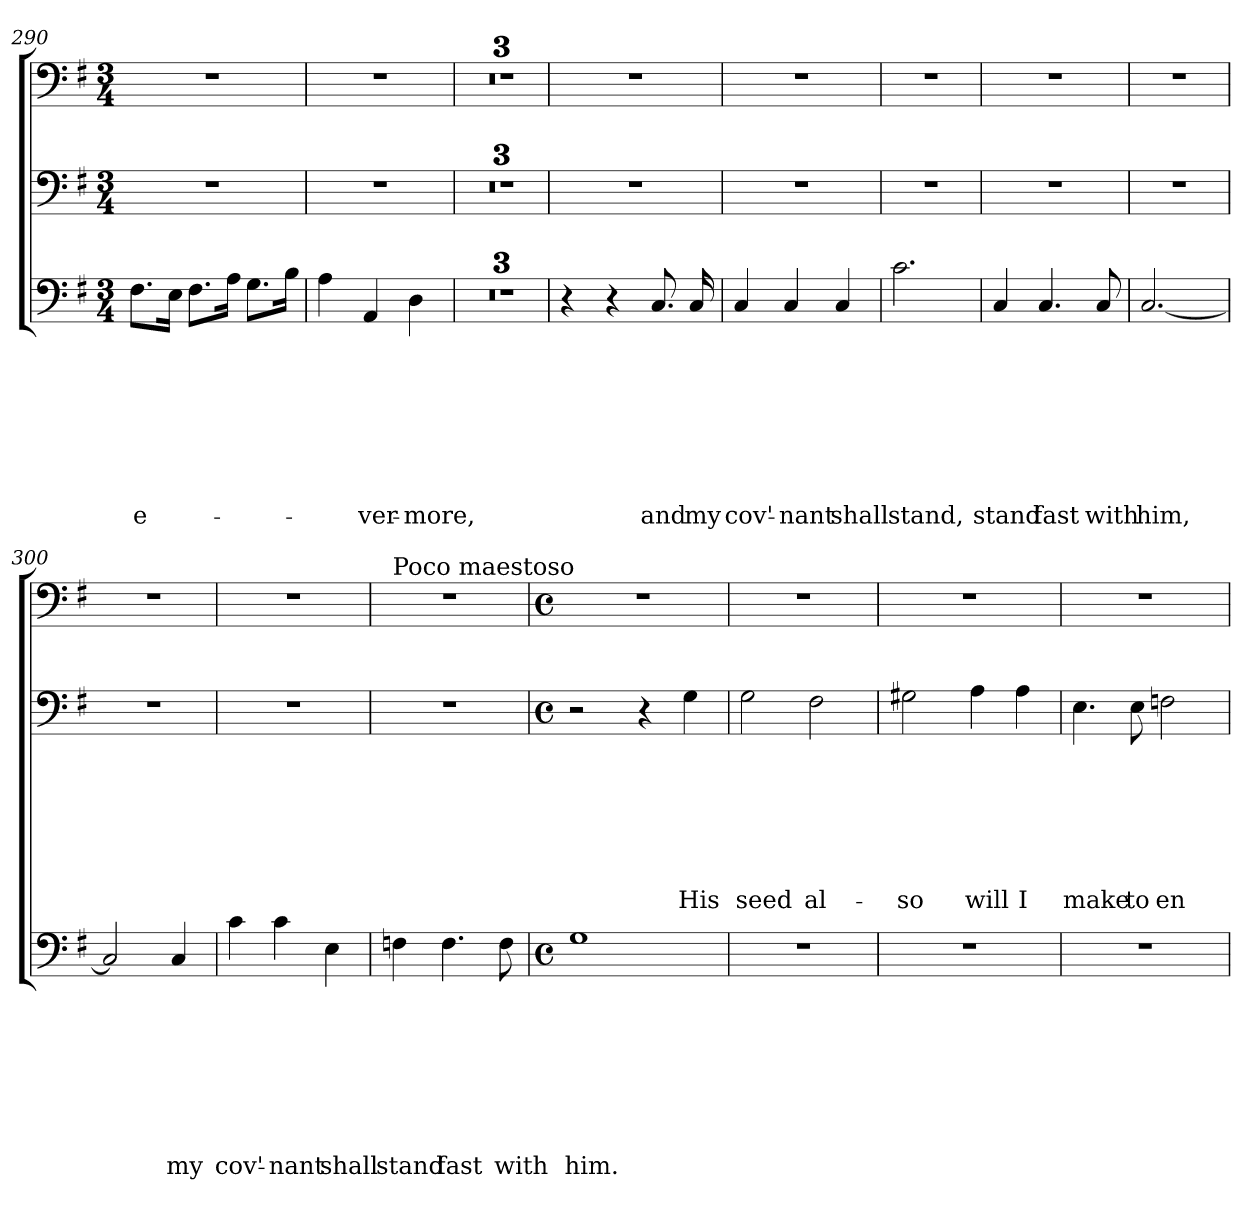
**kern	**text	**text	**text	**text	**text	**text	**text	**text	**kern	**text	**text	**text	**text	**text	**text	**text	**kern
*part3	*part3	*part3	*part3	*part3	*part3	*part3	*part3	*part3	*part2	*part2	*part2	*part2	*part2	*part2	*part2	*part2	*part1
*staff3	*staff3	*staff3	*staff3	*staff3	*staff3	*staff3	*staff3	*staff3	*staff2	*staff2	*staff2	*staff2	*staff2	*staff2	*staff2	*staff2	*staff1
!!LO:PB:g=z
*clefF4	*	*	*	*	*	*	*	*	*clefF4	*	*	*	*	*	*	*	*clefF4
*k[f#]	*	*	*	*	*	*	*	*	*k[f#]	*	*	*	*	*	*	*	*k[f#]
*G:	*	*	*	*	*	*	*	*	*G:	*	*	*	*	*	*	*	*G:
*M3/4	*	*	*	*	*	*	*	*	*M3/4	*	*	*	*	*	*	*	*M3/4
=290	=290	=290	=290	=290	=290	=290	=290	=290	=290	=290	=290	=290	=290	=290	=290	=290	=290
!	!	!	!	!	!	!	!	!LO:LY:b	!	!	!	!	!	!	!	!	!
8.F#\L	.	.	.	.	.	.	.	e-	2.r	.	.	.	.	.	.	.	2.r
16E\Jk	.	.	.	.	.	.	.	.	.	.	.	.	.	.	.	.	.
8.F#\L	.	.	.	.	.	.	.	.	.	.	.	.	.	.	.	.	.
16A\Jk	.	.	.	.	.	.	.	.	.	.	.	.	.	.	.	.	.
8.G\L	.	.	.	.	.	.	.	.	.	.	.	.	.	.	.	.	.
16B\Jk	.	.	.	.	.	.	.	.	.	.	.	.	.	.	.	.	.
=291	=291	=291	=291	=291	=291	=291	=291	=291	=291	=291	=291	=291	=291	=291	=291	=291	=291
4A\	.	.	.	.	.	.	.	.	2.r	.	.	.	.	.	.	.	2.r
!	!	!	!	!	!	!	!	!LO:LY:b	!	!	!	!	!	!	!	!	!
4AA/	.	.	.	.	.	.	.	-ver-	.	.	.	.	.	.	.	.	.
!	!	!	!	!	!	!	!	!LO:LY:b	!	!	!	!	!	!	!	!	!
4D\	.	.	.	.	.	.	.	-more,	.	.	.	.	.	.	.	.	.
=292	=292	=292	=292	=292	=292	=292	=292	=292	=292	=292	=292	=292	=292	=292	=292	=292	=292
2.r	.	.	.	.	.	.	.	.	2.r	.	.	.	.	.	.	.	2.r
=293	=293	=293	=293	=293	=293	=293	=293	=293	=293	=293	=293	=293	=293	=293	=293	=293	=293
2.r	.	.	.	.	.	.	.	.	2.r	.	.	.	.	.	.	.	2.r
=294	=294	=294	=294	=294	=294	=294	=294	=294	=294	=294	=294	=294	=294	=294	=294	=294	=294
2.r	.	.	.	.	.	.	.	.	2.r	.	.	.	.	.	.	.	2.r
=295	=295	=295	=295	=295	=295	=295	=295	=295	=295	=295	=295	=295	=295	=295	=295	=295	=295
4r	.	.	.	.	.	.	.	.	2.r	.	.	.	.	.	.	.	2.r
4r	.	.	.	.	.	.	.	.	.	.	.	.	.	.	.	.	.
!	!	!	!	!	!	!	!	!LO:LY:b	!	!	!	!	!	!	!	!	!
8.C/	.	.	.	.	.	.	.	and	.	.	.	.	.	.	.	.	.
!	!	!	!	!	!	!	!	!LO:LY:b	!	!	!	!	!	!	!	!	!
16C/	.	.	.	.	.	.	.	my	.	.	.	.	.	.	.	.	.
=296	=296	=296	=296	=296	=296	=296	=296	=296	=296	=296	=296	=296	=296	=296	=296	=296	=296
!	!	!	!	!	!	!	!	!LO:LY:b	!	!	!	!	!	!	!	!	!
4C/	.	.	.	.	.	.	.	cov'-	2.r	.	.	.	.	.	.	.	2.r
!	!	!	!	!	!	!	!	!LO:LY:b	!	!	!	!	!	!	!	!	!
4C/	.	.	.	.	.	.	.	-nant	.	.	.	.	.	.	.	.	.
!	!	!	!	!	!	!	!	!LO:LY:b	!	!	!	!	!	!	!	!	!
4C/	.	.	.	.	.	.	.	shall	.	.	.	.	.	.	.	.	.
=297	=297	=297	=297	=297	=297	=297	=297	=297	=297	=297	=297	=297	=297	=297	=297	=297	=297
!	!	!	!	!	!	!	!	!LO:LY:b	!	!	!	!	!	!	!	!	!
2.c\	.	.	.	.	.	.	.	stand,	2.r	.	.	.	.	.	.	.	2.r
=298	=298	=298	=298	=298	=298	=298	=298	=298	=298	=298	=298	=298	=298	=298	=298	=298	=298
!	!	!	!	!	!	!	!	!LO:LY:b	!	!	!	!	!	!	!	!	!
4C/	.	.	.	.	.	.	.	stand	2.r	.	.	.	.	.	.	.	2.r
!	!	!	!	!	!	!	!	!LO:LY:b	!	!	!	!	!	!	!	!	!
4.C/	.	.	.	.	.	.	.	fast	.	.	.	.	.	.	.	.	.
!	!	!	!	!	!	!	!	!LO:LY:b	!	!	!	!	!	!	!	!	!
8C/	.	.	.	.	.	.	.	with	.	.	.	.	.	.	.	.	.
=299	=299	=299	=299	=299	=299	=299	=299	=299	=299	=299	=299	=299	=299	=299	=299	=299	=299
!	!	!	!	!	!	!	!	!LO:LY:b	!	!	!	!	!	!	!	!	!
[2.C/	.	.	.	.	.	.	.	him,	2.r	.	.	.	.	.	.	.	2.r
!!LO:LB:g=z
=300	=300	=300	=300	=300	=300	=300	=300	=300	=300	=300	=300	=300	=300	=300	=300	=300	=300
2C/]	.	.	.	.	.	.	.	.	2.r	.	.	.	.	.	.	.	2.r
!	!	!	!	!	!	!	!	!LO:LY:b	!	!	!	!	!	!	!	!	!
4C/	.	.	.	.	.	.	.	my	.	.	.	.	.	.	.	.	.
=301	=301	=301	=301	=301	=301	=301	=301	=301	=301	=301	=301	=301	=301	=301	=301	=301	=301
!	!	!	!	!	!	!	!	!LO:LY:b	!	!	!	!	!	!	!	!	!
4c\	.	.	.	.	.	.	.	cov'-	2.r	.	.	.	.	.	.	.	2.r
!	!	!	!	!	!	!	!	!LO:LY:b	!	!	!	!	!	!	!	!	!
4c\	.	.	.	.	.	.	.	-nant	.	.	.	.	.	.	.	.	.
!	!	!	!	!	!	!	!	!LO:LY:b	!	!	!	!	!	!	!	!	!
4E\	.	.	.	.	.	.	.	shall	.	.	.	.	.	.	.	.	.
=302	=302	=302	=302	=302	=302	=302	=302	=302	=302	=302	=302	=302	=302	=302	=302	=302	=302
!	!	!	!	!	!	!	!	!	!	!	!	!	!	!	!	!	!LO:TX:a:t=Poco maestoso
!	!	!	!	!	!	!	!	!LO:LY:b	!	!	!	!	!	!	!	!	!
4Fn\	.	.	.	.	.	.	.	stand	2.r	.	.	.	.	.	.	.	2.r
!	!	!	!	!	!	!	!	!LO:LY:b	!	!	!	!	!	!	!	!	!
4.F\	.	.	.	.	.	.	.	fast	.	.	.	.	.	.	.	.	.
!	!	!	!	!	!	!	!	!LO:LY:b	!	!	!	!	!	!	!	!	!
8F\	.	.	.	.	.	.	.	with	.	.	.	.	.	.	.	.	.
=303	=303	=303	=303	=303	=303	=303	=303	=303	=303	=303	=303	=303	=303	=303	=303	=303	=303
*M4/4	*	*	*	*	*	*	*	*	*M4/4	*	*	*	*	*	*	*	*M4/4
*met(c)	*	*	*	*	*	*	*	*	*met(c)	*	*	*	*	*	*	*	*met(c)
!	!	!	!	!	!	!	!	!LO:LY:b	!	!	!	!	!	!	!	!	!
1G	.	.	.	.	.	.	.	him.	2r	.	.	.	.	.	.	.	1r
.	.	.	.	.	.	.	.	.	4r	.	.	.	.	.	.	.	.
!	!	!	!	!	!	!	!	!	!	!	!	!	!	!	!	!LO:LY:b	!
.	.	.	.	.	.	.	.	.	4G\	.	.	.	.	.	.	His	.
=304	=304	=304	=304	=304	=304	=304	=304	=304	=304	=304	=304	=304	=304	=304	=304	=304	=304
!	!	!	!	!	!	!	!	!	!	!	!	!	!	!	!	!LO:LY:b	!
1r	.	.	.	.	.	.	.	.	2G\	.	.	.	.	.	.	seed	1r
!	!	!	!	!	!	!	!	!	!	!	!	!	!	!	!	!LO:LY:b	!
.	.	.	.	.	.	.	.	.	2F#\	.	.	.	.	.	.	al-	.
=305	=305	=305	=305	=305	=305	=305	=305	=305	=305	=305	=305	=305	=305	=305	=305	=305	=305
!	!	!	!	!	!	!	!	!	!	!	!	!	!	!	!	!LO:LY:b	!
1r	.	.	.	.	.	.	.	.	2G#X\	.	.	.	.	.	.	-so	1r
!	!	!	!	!	!	!	!	!	!	!	!	!	!	!	!	!LO:LY:b	!
.	.	.	.	.	.	.	.	.	4A\	.	.	.	.	.	.	will	.
!	!	!	!	!	!	!	!	!	!	!	!	!	!	!	!	!LO:LY:b	!
.	.	.	.	.	.	.	.	.	4A\	.	.	.	.	.	.	I	.
=306	=306	=306	=306	=306	=306	=306	=306	=306	=306	=306	=306	=306	=306	=306	=306	=306	=306
!	!	!	!	!	!	!	!	!	!	!	!	!	!	!	!	!LO:LY:b	!
1r	.	.	.	.	.	.	.	.	4.E\	.	.	.	.	.	.	make	1r
!	!	!	!	!	!	!	!	!	!	!	!	!	!	!	!	!LO:LY:b	!
.	.	.	.	.	.	.	.	.	8E\	.	.	.	.	.	.	to	.
!	!	!	!	!	!	!	!	!	!	!	!	!	!	!	!	!LO:LY:b	!
.	.	.	.	.	.	.	.	.	2Fn\	.	.	.	.	.	.	en-	.
=	=	=	=	=	=	=	=	=	=	=	=	=	=	=	=	=	=
*-	*-	*-	*-	*-	*-	*-	*-	*-	*-	*-	*-	*-	*-	*-	*-	*-	*-
